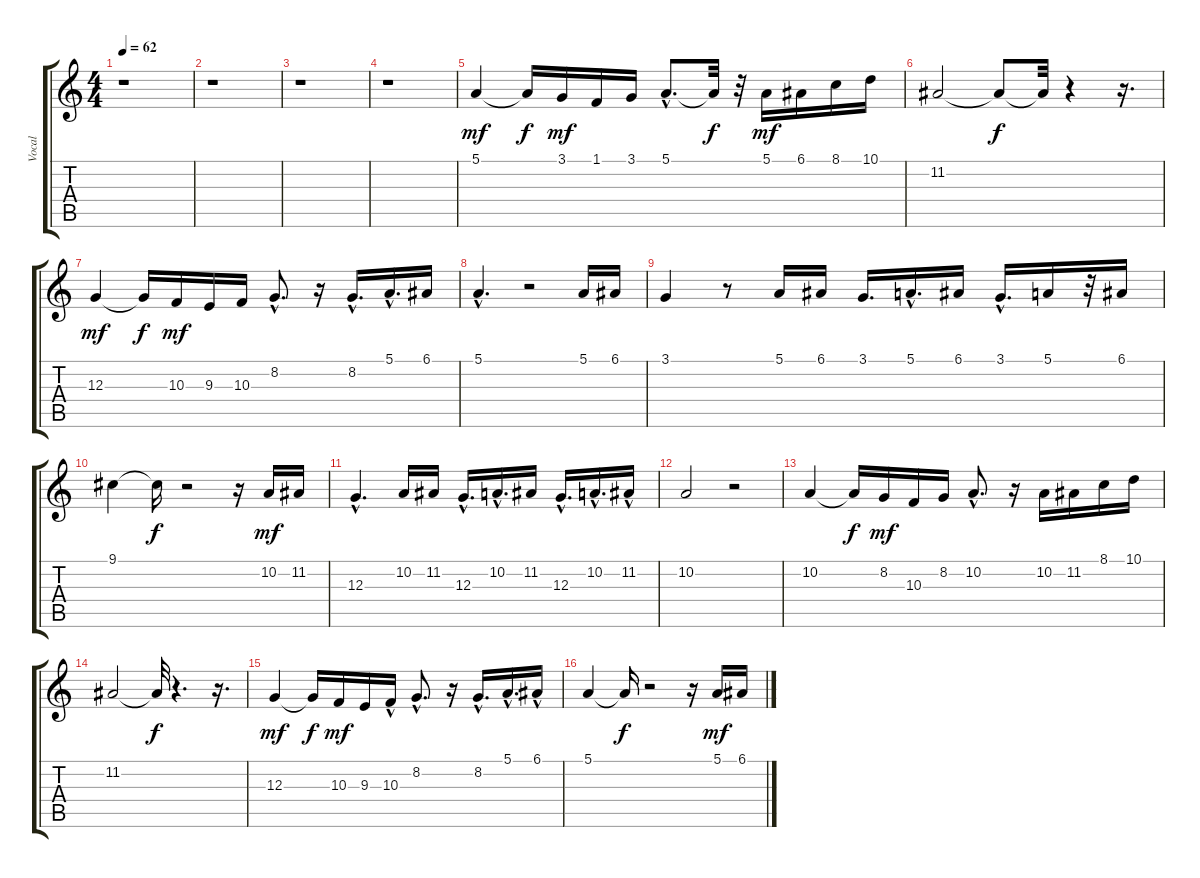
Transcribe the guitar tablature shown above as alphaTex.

\track ("Vocal" "Vocal") {instrument flute}
\staff {score tabs}
\tuning (E4 B3 G3 D3 A2 E2) {hide}
\ts (4 4)
\tempo 62
\clef g2
\ks c
r.1{dy mf instrument flute} |
r.1 |
r.1 |
r.1 |
5.1.4 5.1{t}.16{dy f} 3.1.16{dy mf} 1.1.16 3.1.16 5.1{hac}.8{d} 5.1{t}.32{dy f} r.32 5.1.16{dy mf} 6.1.16 8.1.16 10.1.16 |
11.2.2 11.2{t}.8{dy f} 11.2{t}.32 r.4 r.16{d} |
12.3.4{dy mf volume 15} 12.3{t}.16{dy f} 10.3.16{dy mf} 9.3.16 10.3.16 8.2{hac}.8{d} r.16 8.2{hac}.16{d} 5.1{hac}.16{d} 6.1.16 |
5.1{hac}.4{d} r.2 5.1.16 6.1.16 |
3.1.4 r.8 5.1.16 6.1.16 3.1.16{d} 5.1{hac}.16{d} 6.1.16 3.1{hac}.16{d} 5.1.16 r.32 6.1.16 |
9.1.4 9.1{t}.16{dy f} r.2 r.16 10.2.16{dy mf} 11.2.16 |
12.3{hac}.4{d} 10.2.16 11.2.16 12.3{hac}.16{d} 10.2{hac}.16{d} 11.2.16 12.3{hac}.16{d} 10.2{hac}.16{d} 11.2{hac}.16 |
10.2.2 r.2 |
10.2.4 10.2{t}.16{dy f} 8.2.16{dy mf} 10.3.16 8.2.16 10.2{hac}.8{d} r.16 10.2.16 11.2.16 8.1.16 10.1.16 |
11.2.2 11.2{t}.32{dy f} r.4{d} r.16{d} |
12.3.4{dy mf} 12.3{t}.16{dy f} 10.3.16{dy mf} 9.3.16 10.3{hac}.16 8.2{hac}.8{d} r.16 8.2{hac}.16{d} 5.1{hac}.16{d} 6.1{hac}.16 |
5.1.4 5.1{t}.16{dy f} r.2 r.16 5.1.16{dy mf} 6.1.16
